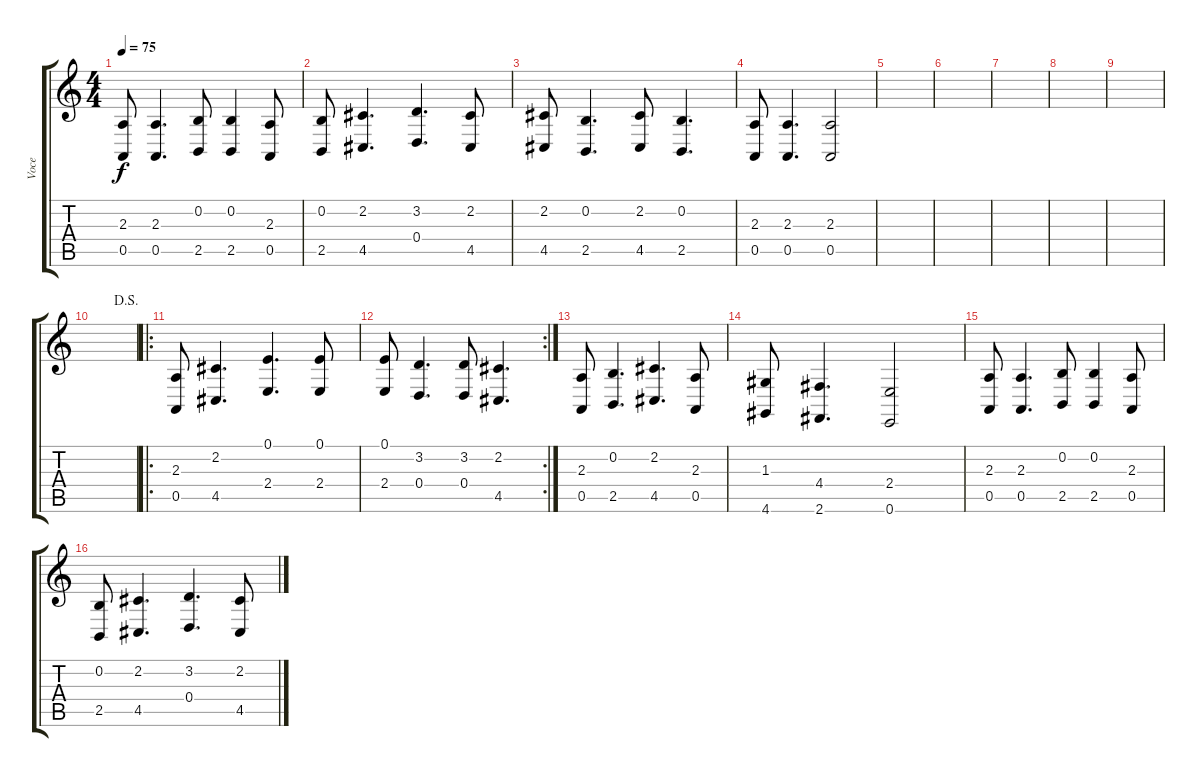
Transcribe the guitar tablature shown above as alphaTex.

\track ("Voce" "Voce") {instrument voiceoohs}
\staff {score tabs}
\tuning (E4 B3 G3 D3 A2 E2) {hide}
\ts (4 4)
\tempo 75
\clef g2
\ks c
(2.3 0.5).8{dy f} (2.3 0.5).4{d} (0.2 2.5).8 (0.2 2.5).4 (2.3 0.5).8 |
(0.2 2.5).8 (2.2 4.5).4{d} (3.2 0.4).4{d} (2.2 4.5).8 |
(2.2 4.5).8 (0.2 2.5).4{d} (2.2 4.5).8 (0.2 2.5).4{d} |
(2.3 0.5).8 (2.3 0.5).4{d} (2.3 0.5).2 |
|
|
|
|
|
\jump dalsegno
|
\ro
(2.3 0.5).8 (2.2 4.5).4{d} (0.1 2.4).4{d} (0.1 2.4).8 |
\rc 2
(0.1 2.4).8 (3.2 0.4).4{d} (3.2 0.4).8 (2.2 4.5).4{d} |
(2.3 0.5).8 (0.2 2.5).4{d} (2.2 4.5).4{d} (2.3 0.5).8 |
(1.3 4.6).8 (4.4 2.6).4{d} (2.4 0.6).2 |
(2.3 0.5).8 (2.3 0.5).4{d} (0.2 2.5).8 (0.2 2.5).4 (2.3 0.5).8 |
(0.2 2.5).8 (2.2 4.5).4{d} (3.2 0.4).4{d} (2.2 4.5).8
